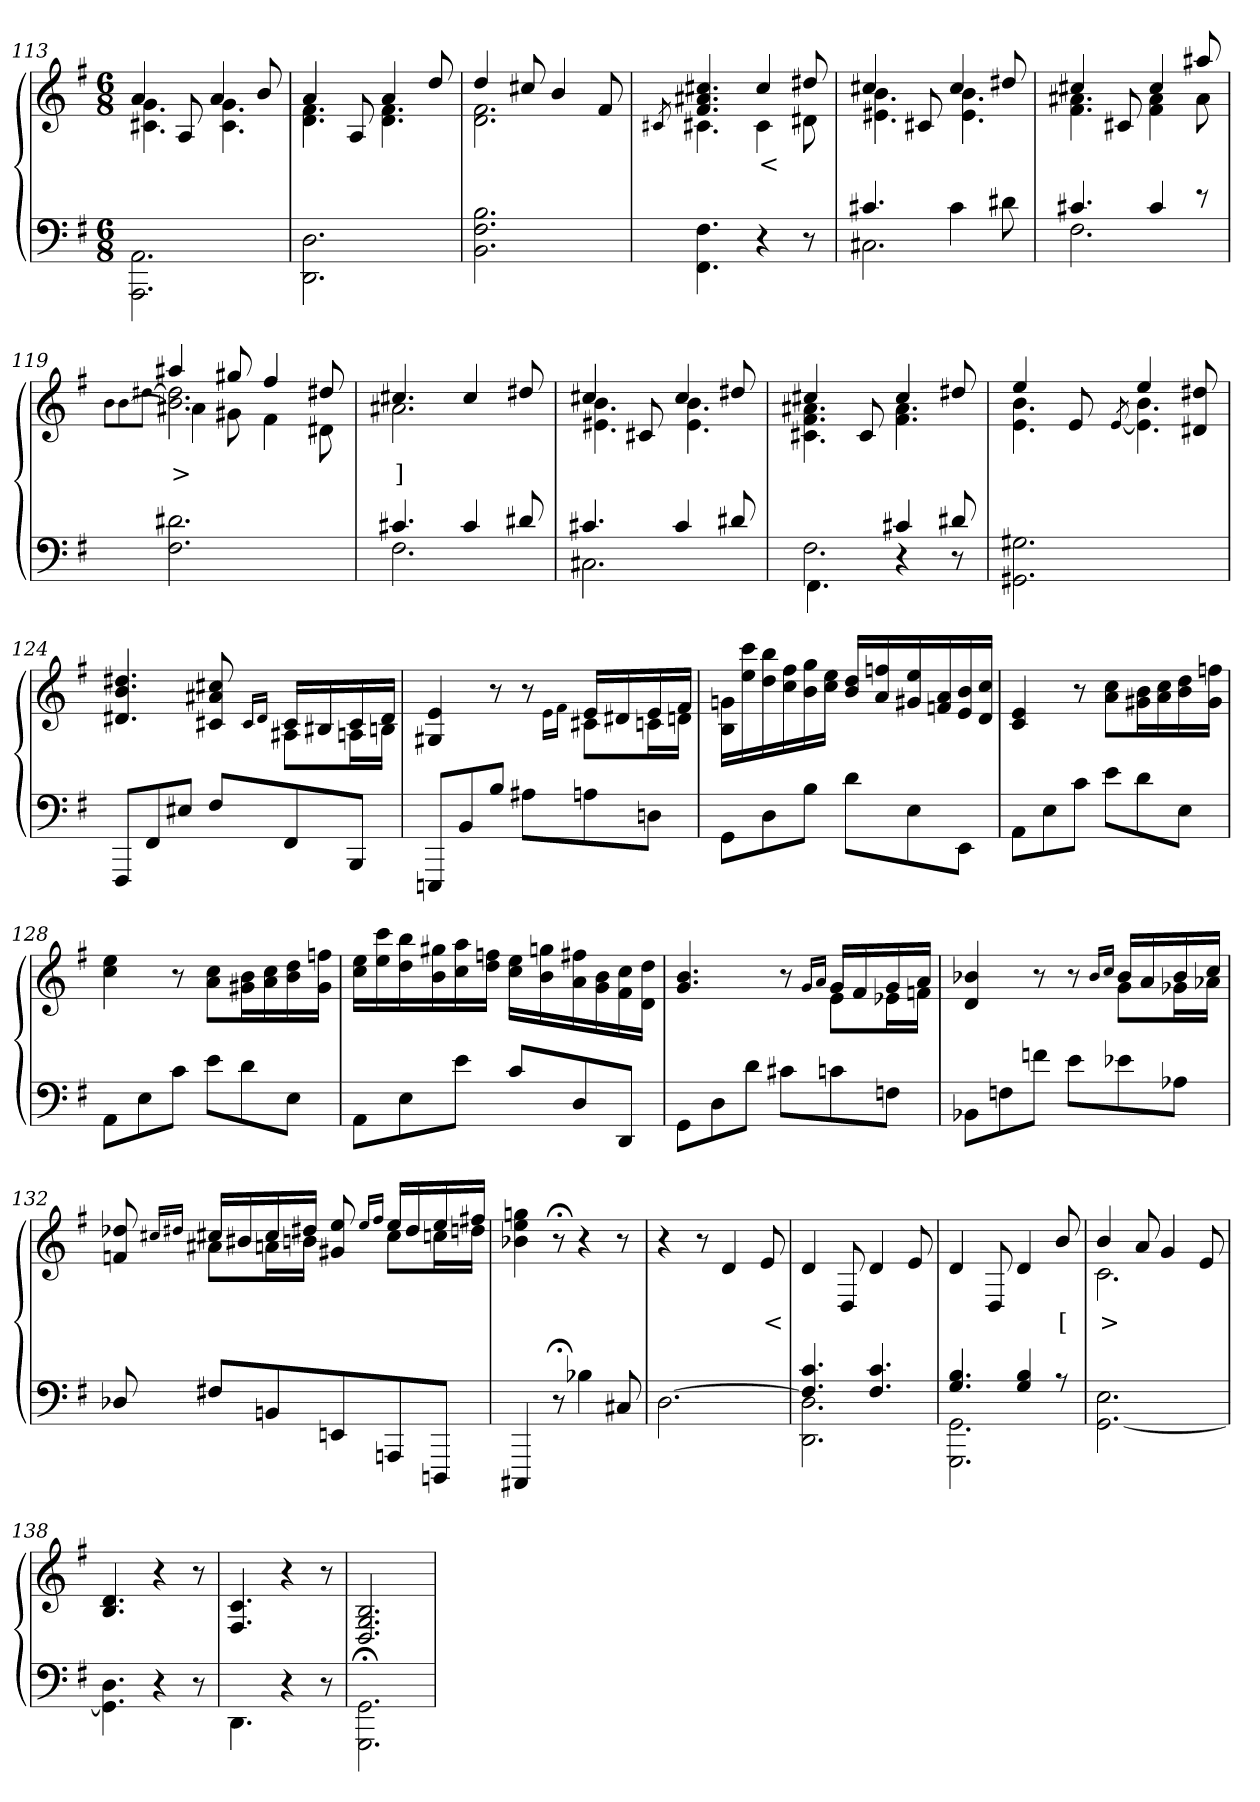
**kern	**kern	**text
*part2	*part1	*part1
*staff2	*staff1	*staff1
*clefF4	*clefG2	*
*k[f#]	*k[f#]	*
*M6/8	*M6/8	*
=113	=113	=113
*	*^	*
2.AA\ 2.AAA\	4a	4.g 4.c#X	.
.	8A	.	.
.	4a	4.g 4.c#	.
.	8b	.	.
=114	=114	=114	=114
2.D\ 2.DD\	4a	4.f# 4.d	.
.	8A	.	.
.	4a	4.f# 4.d	.
.	8dd	.	.
=115	=115	=115	=115
2.B 2.F# 2.BB	4dd	2.f# 2.d	.
.	8cc#X	.	.
.	4b	.	.
.	8f#	.	.
=116	=116	=116	=116
.	8qc#X/	.	.
4.F#\ 4.FF#\	4.cc# 4.a#X 4.f#	4.c#	.
4r	4cc#	4c#	<
8r	8dd#X	8d#	.
=117	=117	=117	=117
*^	*	*	*
4.c#X	2.C#	4cc#X	4.b 4.e#X	.
.	.	8c#	.	.
4c#\	.	4cc#	4.b 4.e#	.
8d#X\	.	8dd#X	.	.
=118	=118	=118	=118	=118
4.c#X	2.F#	4cc#X	4.a# 4.f#	.
.	.	8c#	.	.
4c#	.	4cc#	4a# 4f#	.
8r	.	8aa#X	8a#	.
*v	*v	*	*	*
=119	=119	=119	=119
.	.	8qb\L	.
.	.	[8qb\	.
.	.	[8qdd#\J	.
*	*	*^	*
2.d#X 2.F#	4aa#X	2.dd#] 2.b]	4a#\	>
.	8gg#X	.	8g#\	.
.	4ff#	.	4f#\	.
.	8dd#X	.	8d#\	.
*	*	*v	*v	*
=120	=120	=120	=120
*^	*	*	*
4.c#X	2.F#	4.cc#X	2.a#X	]
4c#	.	4cc#	.	.
8d#X	.	8dd#X	.	.
=121	=121	=121	=121	=121
4.c#X	2.C#	4cc#X	4.e#X 4.b	.
.	.	8c#	.	.
4c#	.	4cc#	4.e# 4.b	.
8d#X	.	8dd#X	.	.
=122	=122	=122	=122	=122
*	*^	*	*	*
4.ryy	2.F#	4.FF#\	4cc#X	4.c# 4.f# 4.a#X	.
.	.	.	8c#	.	.
4c#X	.	4r	4cc#	4.f# 4.a#	.
8d#X	.	8r	8dd#X	.	.
*v	*v	*v	*	*	*
=123	=123	=123	=123
2.G#X\ 2.GG#X\	4ee	4.e 4.b	.
.	8e	.	.
.	.	[8qe/	.
.	4ee	4.b 4.e]	.
.	8dd#X 8d#X	.	.
=124	=124	=124	=124
8FFF#L	4.dd#X 4.b 4.d#X	2ryy	.
8FF#	.	.	.
8E#XJ	.	.	.
8F#L	8cc#X 8a#X 8c#X	.	.
.	16qc#/LL	.	.
.	16qd#/JJ	.	.
8FF#	16c#LL	8A#L	.
.	16B#X	.	.
8BBBJ	16c#	16AnL	.
.	16d#JJ	16BnJJ	.
=125	=125	=125	=125
8EEEnL	4e 4G#X	2ryy	.
8BB	.	.	.
8BJ	8r	.	.
8A#XL	8r	.	.
.	.	16qe\LL	.
.	.	16qf#\JJ	.
8An	16eLL	8c#XL	.
.	16d#X	.	.
8DnJ	16e	16cnL	.
.	16f#JJ	16dnJJ	.
*	*v	*v	*
=126	=126	=126
8GGL	16gn 16BLL	.
.	16ccc 16ee	.
8D	16bb 16dd	.
.	16ff# 16cc	.
8BJ	16gg 16b	.
.	16ee 16ccJJ	.
8dL	16dd 16bLL	.
.	16ffn 16a	.
8E	16ee 16g#X	.
.	16a 16fn	.
8EEJ	16b 16e	.
.	16cc 16dJJ	.
=127	=127	=127
8AAL	4e 4c	.
8E	.	.
8cJ	8r	.
8eL	8cc 8aL	.
8d	16b 16g#XL	.
.	16cc 16a	.
8EJ	16dd 16b	.
.	16ffn 16g#JJ	.
=128	=128	=128
8AAL	4ee 4cc	.
8E	.	.
8cJ	8r	.
8eL	8cc 8aL	.
8d	16b 16g#XL	.
.	16cc 16a	.
8EJ	16dd 16b	.
.	16ffn 16g#JJ	.
=129	=129	=129
8AAL	16ee 16ccLL	.
.	16ccc 16ee	.
8E	16bb 16dd	.
.	16gg#X 16b	.
8eJ	16aa 16cc	.
.	16ffn 16ddJJ	.
8cL	16ee 16ccLL	.
.	16ggn 16b	.
8D	16ff#X 16a	.
.	16b 16g	.
8DDJ	16cc 16f#	.
.	16dd 16dJJ	.
=130	=130	=130
*	*^	*
8GGL	4.b 4.g	2ryy	.
8D	.	.	.
8dJ	.	.	.
8c#XL	8r	.	.
.	16qg/LL	.	.
.	16qa/JJ	.	.
8cn	16gLL	8eL	.
.	16f#	.	.
8FnJ	16g	16e-XL	.
.	16aJJ	16fnJJ	.
=131	=131	=131	=131
8BB-XL	4b-X 4d	2ryy	.
8Fn	.	.	.
8fnJ	8r	.	.
8eL	8r	.	.
.	16qb-/LL	.	.
.	16qcc/JJ	.	.
8e-X	16b-LL	8gL	.
.	16a	.	.
8A-XJ	16b-	16g-XL	.
.	16ccJJ	16a-XJJ	.
=132	=132	=132	=132
8D-X/	8dd-X 8fn	8ryy	.
.	16qqcc#X/L	.	.
.	16qqdd#XJ	.	.
8F#XL	16cc#LL	8a#XL	.
.	16b#X	.	.
8BBn	16cc#	16anL	.
.	16dd#JJ	16bnJJ	.
8EEn	8ee/ 8g#X/	8ryy	.
.	.	16qee/LL	.
.	.	16qff#/JJ	.
8AAAn	16eeLL	8cc#L	.
.	16dd#	.	.
8DDDnJ	16ee	16ccnL	.
.	16ff#XJJ	16ddnJJ	.
*	*v	*v	*
=133	=133	=133
4CCC#X	4ggn 4ee 4b-X	.
8r;<	8r;<	.
4B-X	4r	>
8C#	8r	.
=134	=134	=134
[2.D	4r	]
.	8r	pp
.	4d	.
.	8e	<
=135	=135	=135
*^	*	*
4.c 4.F#	2.D] 2.DD	4d	.
.	.	8D/	.
4.c 4.F#	.	4d	.
.	.	8e	.
=136	=136	=136	=136
4.B 4.G	2.GG 2.GGG	4d	.
.	.	8D/	.
4B 4G	.	4d	.
8r	.	8b/	[
*v	*v	*	*
=137	=137	=137
*	*^	*
2.E\ [2.GG\	4b	2.c	>
.	8a	.	.
.	4g	.	.
.	8e	.	.
*	*v	*v	*
=138	=138	=138
4.D\ 4.GG\]	4.d 4.B	.
4r	4r	.
8r	8r	.
=139	=139	=139
4.DD\	4.c 4.F#	.
4r	4r	.
8r	8r	.
=140	=140	=140
2.GG\;< 2.GGG\;<	2.B 2.G 2.D	.
=	=	=
*-	*-	*-
